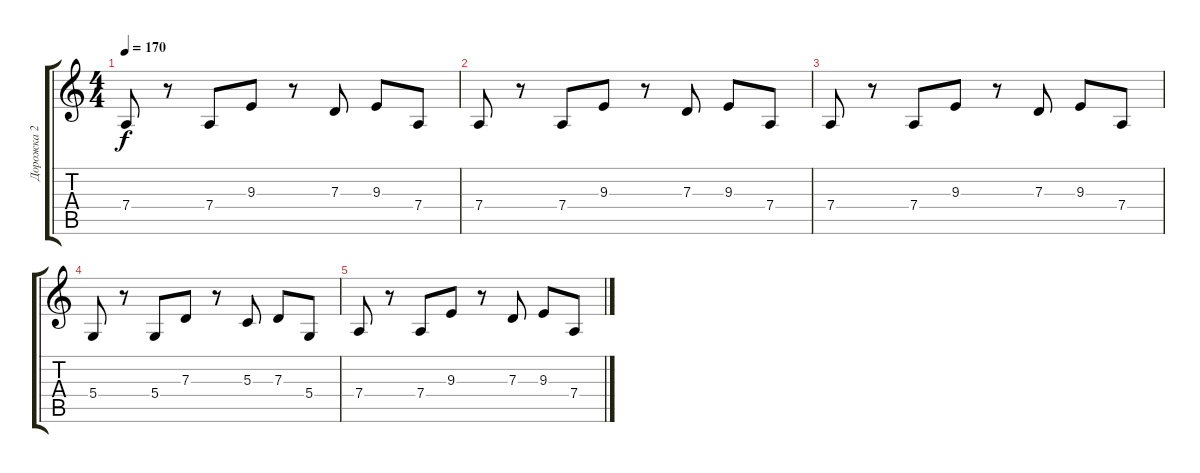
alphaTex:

\track ("Дорожка 2" "Дорожка 2") {instrument pizzicatostrings}
\staff {score tabs}
\tuning (E4 B3 G3 D3 A2 E2) {hide}
\ts (4 4)
\tempo 170
\clef g2
\ks c
7.4.8{dy f} r.8 7.4.8 9.3.8 r.8 7.3.8 9.3.8 7.4.8 |
7.4.8 r.8 7.4.8 9.3.8 r.8 7.3.8 9.3.8 7.4.8 |
7.4.8 r.8 7.4.8 9.3.8 r.8 7.3.8 9.3.8 7.4.8 |
5.4.8 r.8 5.4.8 7.3.8 r.8 5.3.8 7.3.8 5.4.8 |
7.4.8 r.8 7.4.8 9.3.8 r.8 7.3.8 9.3.8 7.4.8
